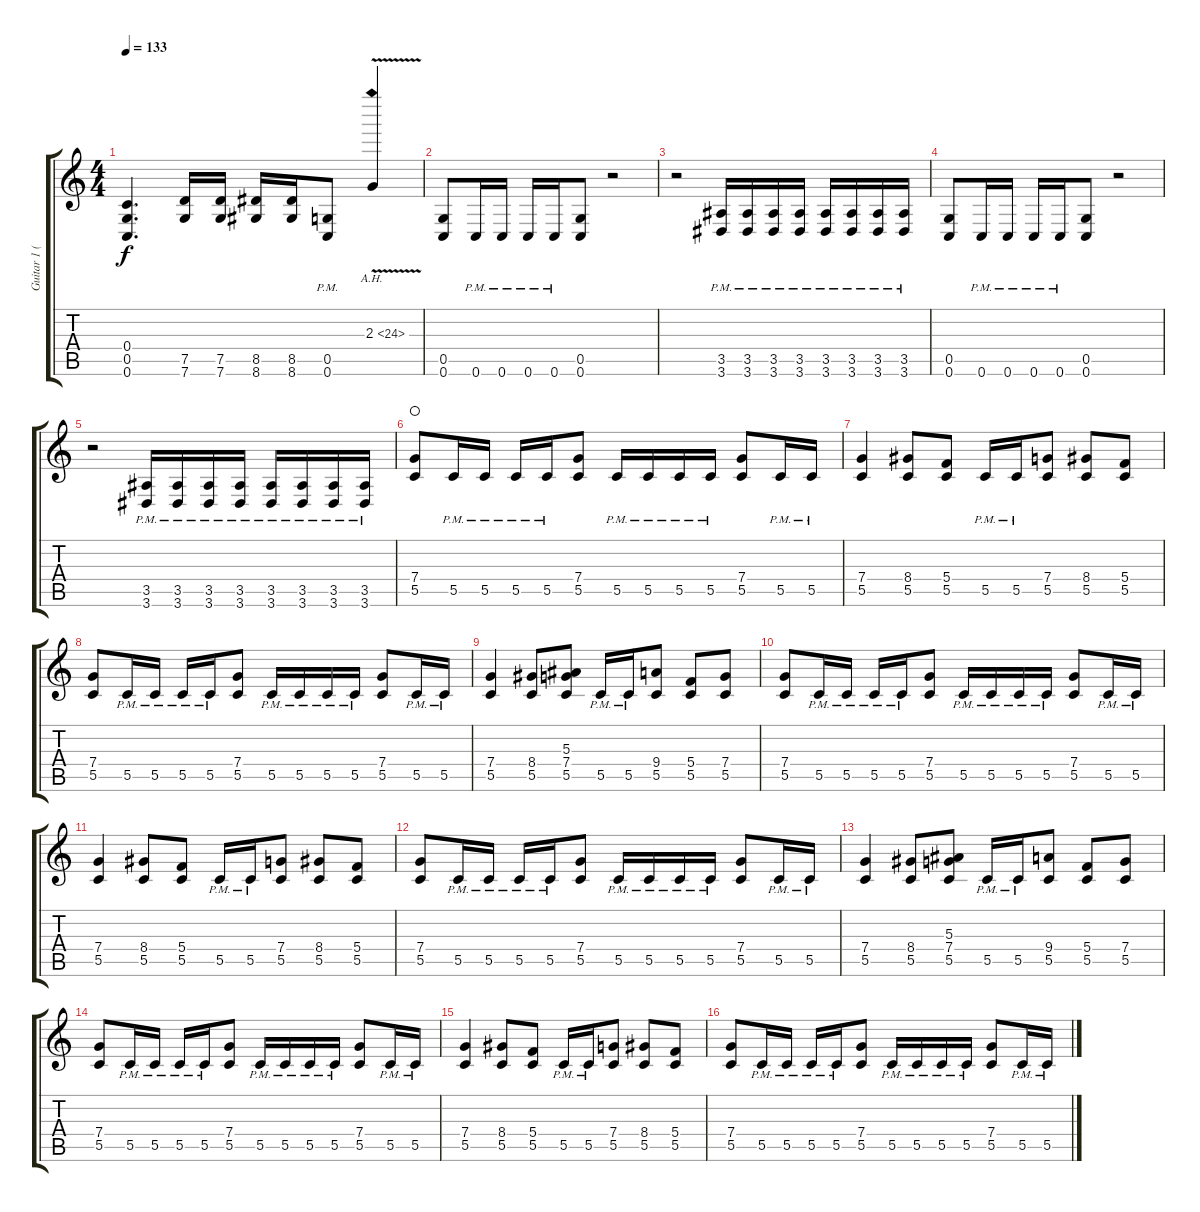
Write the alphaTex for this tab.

\track ("Guitar 1 (Roger)" "Guitar 1 (") {instrument distortionguitar}
\staff {score tabs}
\tuning (D4 A3 F3 C3 G2 C2) {hide}
\ts (4 4)
\tempo 133
\clef g2
\ks c
(0.4{t} 0.5{t} 0.6{t}).4{d dy f} (7.5 7.6).16 (7.5 7.6).16 (8.5 8.6).16 (8.5 8.6).16 (0.5{pm} 0.6{pm}).8 2.3{ah 22 v}.4 |
(0.5 0.6).8 0.6{pm}.16 0.6{pm}.16 0.6{pm}.16 0.6{pm}.16 (0.5 0.6).8 r.2 |
r.2 (3.5{pm} 3.6{pm}).16 (3.5{pm} 3.6{pm}).16 (3.5{pm} 3.6{pm}).16 (3.5{pm} 3.6{pm}).16 (3.5{pm} 3.6{pm}).16 (3.5{pm} 3.6{pm}).16 (3.5{pm} 3.6{pm}).16 (3.5{pm} 3.6{pm}).16 |
(0.5 0.6).8 0.6{pm}.16 0.6{pm}.16 0.6{pm}.16 0.6{pm}.16 (0.5 0.6).8 r.2 |
r.2 (3.5{pm} 3.6{pm}).16 (3.5{pm} 3.6{pm}).16 (3.5{pm} 3.6{pm}).16 (3.5{pm} 3.6{pm}).16 (3.5{pm} 3.6{pm}).16 (3.5{pm} 3.6{pm}).16 (3.5{pm} 3.6{pm}).16 (3.5{pm} 3.6{pm}).16 |
(7.4 5.5).8{waho} 5.5{pm}.16 5.5{pm}.16 5.5{pm}.16 5.5{pm}.16 (7.4 5.5).8 5.5{pm}.16 5.5{pm}.16 5.5{pm}.16 5.5{pm}.16 (7.4 5.5).8 5.5{pm}.16 5.5{pm}.16 |
(7.4 5.5).4 (8.4 5.5).8 (5.4 5.5).8 5.5{pm}.16 5.5{pm}.16 (7.4 5.5).8 (8.4 5.5).8 (5.4 5.5).8 |
(7.4 5.5).8 5.5{pm}.16 5.5{pm}.16 5.5{pm}.16 5.5{pm}.16 (7.4 5.5).8 5.5{pm}.16 5.5{pm}.16 5.5{pm}.16 5.5{pm}.16 (7.4 5.5).8 5.5{pm}.16 5.5{pm}.16 |
(7.4 5.5).4 (8.4 5.5).8 (5.3 7.4 5.5).8 5.5{pm}.16 5.5{pm}.16 (9.4 5.5).8 (5.4 5.5).8 (7.4 5.5).8 |
(7.4 5.5).8 5.5{pm}.16 5.5{pm}.16 5.5{pm}.16 5.5{pm}.16 (7.4 5.5).8 5.5{pm}.16 5.5{pm}.16 5.5{pm}.16 5.5{pm}.16 (7.4 5.5).8 5.5{pm}.16 5.5{pm}.16 |
(7.4 5.5).4 (8.4 5.5).8 (5.4 5.5).8 5.5{pm}.16 5.5{pm}.16 (7.4 5.5).8 (8.4 5.5).8 (5.4 5.5).8 |
(7.4 5.5).8 5.5{pm}.16 5.5{pm}.16 5.5{pm}.16 5.5{pm}.16 (7.4 5.5).8 5.5{pm}.16 5.5{pm}.16 5.5{pm}.16 5.5{pm}.16 (7.4 5.5).8 5.5{pm}.16 5.5{pm}.16 |
(7.4 5.5).4 (8.4 5.5).8 (5.3 7.4 5.5).8 5.5{pm}.16 5.5{pm}.16 (9.4 5.5).8 (5.4 5.5).8 (7.4 5.5).8 |
(7.4 5.5).8 5.5{pm}.16 5.5{pm}.16 5.5{pm}.16 5.5{pm}.16 (7.4 5.5).8 5.5{pm}.16 5.5{pm}.16 5.5{pm}.16 5.5{pm}.16 (7.4 5.5).8 5.5{pm}.16 5.5{pm}.16 |
(7.4 5.5).4 (8.4 5.5).8 (5.4 5.5).8 5.5{pm}.16 5.5{pm}.16 (7.4 5.5).8 (8.4 5.5).8 (5.4 5.5).8 |
(7.4 5.5).8 5.5{pm}.16 5.5{pm}.16 5.5{pm}.16 5.5{pm}.16 (7.4 5.5).8 5.5{pm}.16 5.5{pm}.16 5.5{pm}.16 5.5{pm}.16 (7.4 5.5).8 5.5{pm}.16 5.5{pm}.16
